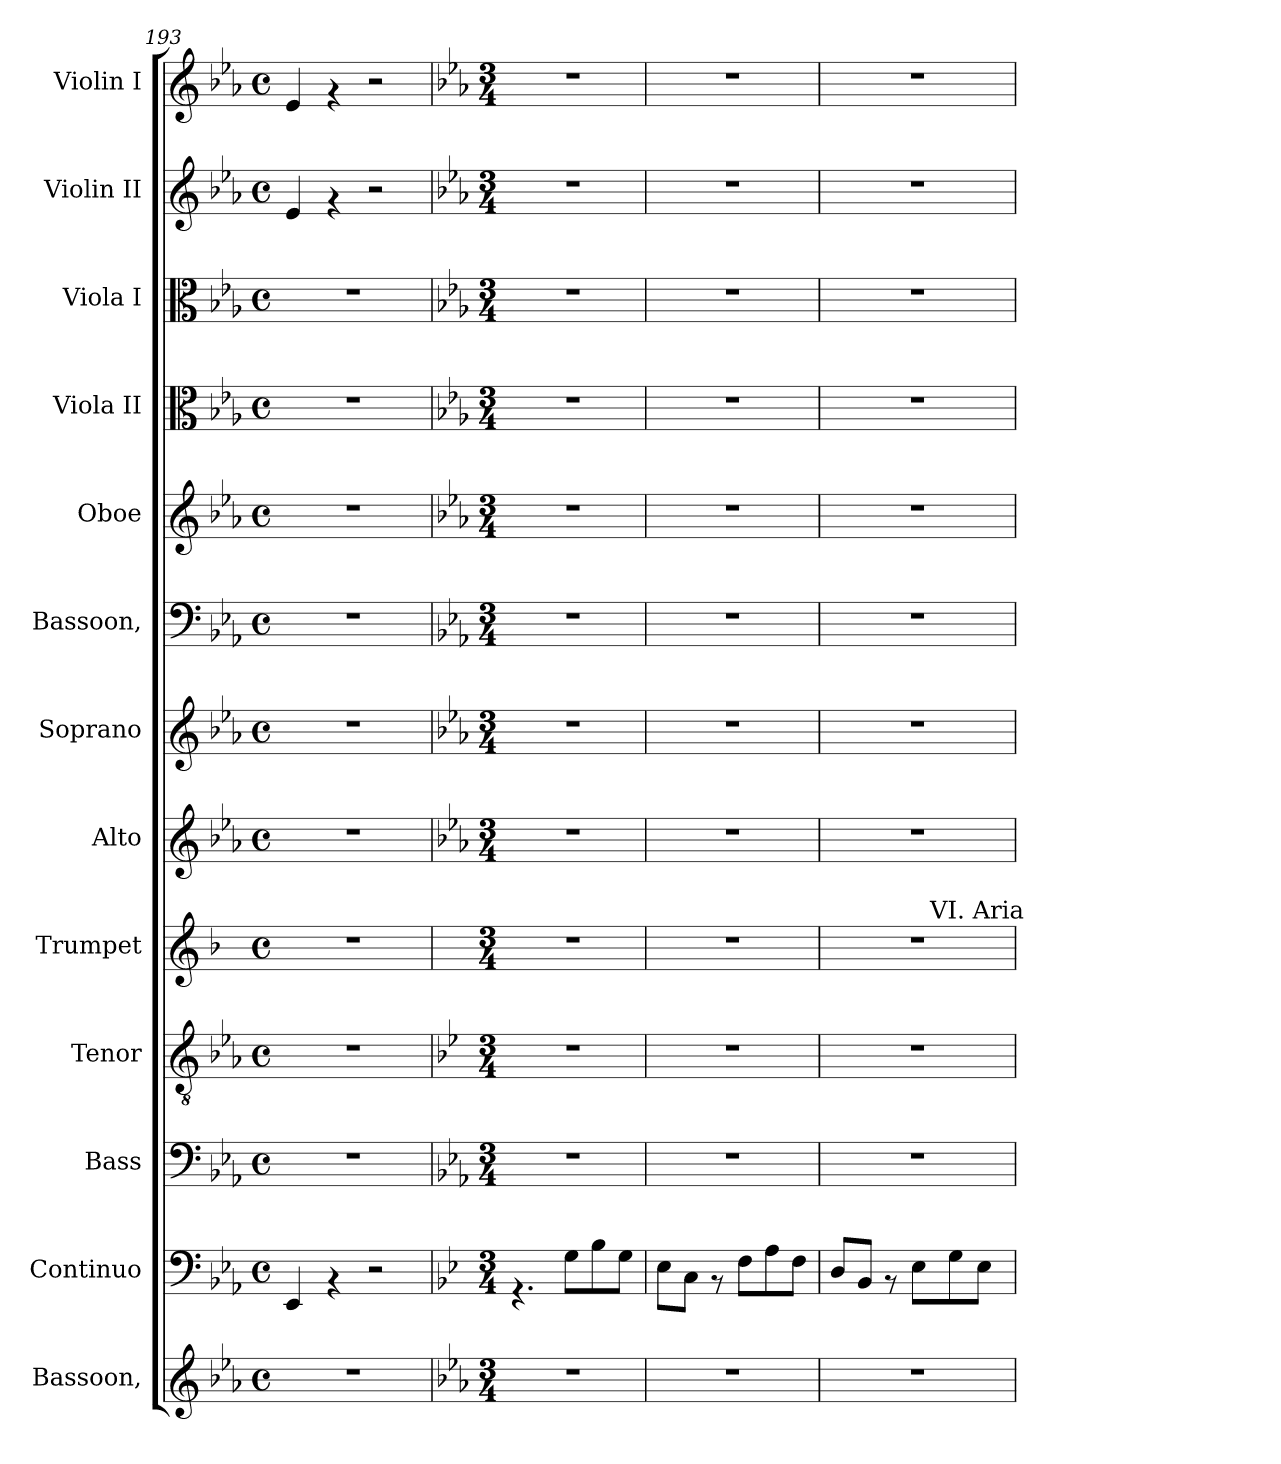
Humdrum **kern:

**kern	**kern	**kern	**kern	**kern	**kern	**kern	**kern	**kern	**kern	**kern	**kern	**kern
*part13	*part12	*part11	*part10	*part9	*part8	*part7	*part6	*part5	*part4	*part3	*part2	*part1
*staff13	*staff12	*staff11	*staff10	*staff9	*staff8	*staff7	*staff6	*staff5	*staff4	*staff3	*staff2	*staff1
*I"Bassoon,	*I"Continuo	*I"Bass	*I"Tenor	*I"Trumpet	*I"Alto	*I"Soprano	*I"Bassoon,	*I"Oboe	*I"Viola II	*I"Viola I	*I"Violin II	*I"Violin I
*I'Bsn	*I'Continuo	*	*I'Tenor	*I'Tpt	*I'Alto	*I'Soprano	*I'Bassoon	*I'Oboe	*I'Viola II	*I'Viola I	*I'Violin II	*I'Violin I
*clefG2	*clefF4	*clefF4	*clefGv2	*clefG2	*clefG2	*clefG2	*clefF4	*clefG2	*clefC3	*clefC3	*clefG2	*clefG2
*	*	*	*	*ITrd1c2	*	*	*	*	*	*	*	*
*k[b-e-a-]	*k[b-e-a-]	*k[b-e-a-]	*k[b-e-a-]	*k[b-e-a-]	*k[b-e-a-]	*k[b-e-a-]	*k[b-e-a-]	*k[b-e-a-]	*k[b-e-a-]	*k[b-e-a-]	*k[b-e-a-]	*k[b-e-a-]
*E-:	*E-:	*E-:	*E-:	*E-:	*E-:	*E-:	*E-:	*E-:	*E-:	*E-:	*E-:	*E-:
*M4/4	*M4/4	*M4/4	*M4/4	*M4/4	*M4/4	*M4/4	*M4/4	*M4/4	*M4/4	*M4/4	*M4/4	*M4/4
*met(c)	*met(c)	*met(c)	*met(c)	*met(c)	*met(c)	*met(c)	*met(c)	*met(c)	*met(c)	*met(c)	*met(c)	*met(c)
=193	=193	=193	=193	=193	=193	=193	=193	=193	=193	=193	=193	=193
1r	4EE-/	1r	1r	1r	1r	1r	1r	1r	1r	1r	4e-/	4e-/
.	4rAA	.	.	.	.	.	.	.	.	.	4rf	4rf
.	2r	.	.	.	.	.	.	.	.	.	2r	2r
!!LO:LB:g=z
=194!	=194!	=194!	=194!	=194!	=194!	=194!	=194!	=194!	=194!	=194!	=194!	=194!
*	*k[b-e-]	*	*k[b-e-]	*k[b-e-]	*	*	*	*	*	*	*	*
*	*B-:	*	*B-:	*B-:	*	*	*	*	*	*	*	*
*M3/4	*M3/4	*M3/4	*M3/4	*M3/4	*M3/4	*M3/4	*M3/4	*M3/4	*M3/4	*M3/4	*M3/4	*M3/4
2.r	4.rAA	2.r	2.r	2.r	2.r	2.r	2.r	2.r	2.r	2.r	2.r	2.r
.	8G\L	.	.	.	.	.	.	.	.	.	.	.
.	8B-\	.	.	.	.	.	.	.	.	.	.	.
.	8G\J	.	.	.	.	.	.	.	.	.	.	.
=195	=195	=195	=195	=195	=195	=195	=195	=195	=195	=195	=195	=195
2.r	8E-\L	2.r	2.r	2.r	2.r	2.r	2.r	2.r	2.r	2.r	2.r	2.r
.	8C\J	.	.	.	.	.	.	.	.	.	.	.
.	8rAA	.	.	.	.	.	.	.	.	.	.	.
.	8F\L	.	.	.	.	.	.	.	.	.	.	.
.	8A\	.	.	.	.	.	.	.	.	.	.	.
.	8F\J	.	.	.	.	.	.	.	.	.	.	.
=196	=196	=196	=196	=196	=196	=196	=196	=196	=196	=196	=196	=196
*	*	*	*	*^	*	*	*	*	*	*	*	*
2.r	8D/L	2.r	2.r	2.r	4..ryy	2.r	2.r	2.r	2.r	2.r	2.r	2.r	2.r
.	8BB-/J	.	.	.	.	.	.	.	.	.	.	.	.
.	8rAA	.	.	.	.	.	.	.	.	.	.	.	.
.	8E-\L	.	.	.	.	.	.	.	.	.	.	.	.
!	!	!	!	!	!LO:TX:a:t=VI. Aria	!	!	!	!	!	!	!	!
.	.	.	.	.	4ryy	.	.	.	.	.	.	.	.
.	8G\	.	.	.	.	.	.	.	.	.	.	.	.
.	8E-\J	.	.	.	.	.	.	.	.	.	.	.	.
.	.	.	.	.	16ryy	.	.	.	.	.	.	.	.
*	*	*	*	*v	*v	*	*	*	*	*	*	*	*
=	=	=	=	=	=	=	=	=	=	=	=	=
*-	*-	*-	*-	*-	*-	*-	*-	*-	*-	*-	*-	*-
